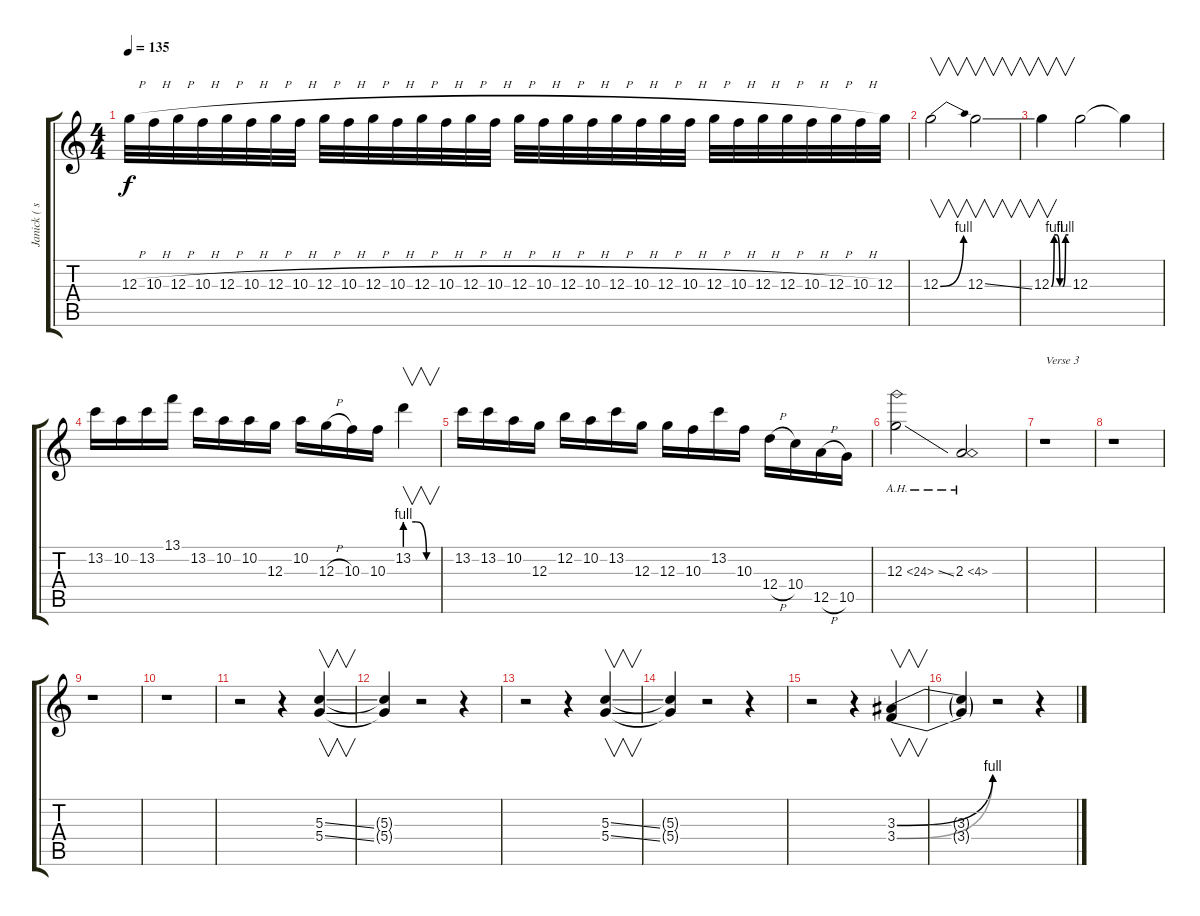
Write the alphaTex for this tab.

\track ("Janick ( solo )" "Janick ( s") {instrument distortionguitar}
\staff {score tabs}
\tuning (E4 B3 G3 D3 A2 E2) {hide}
\ts (4 4)
\tempo 135
\clef g2
\ks c
12.3{h}.32{dy f} 10.3{h}.32 12.3{h}.32 10.3{h}.32 12.3{h}.32 10.3{h}.32 12.3{h}.32 10.3{h}.32 12.3{h}.32 10.3{h}.32 12.3{h}.32 10.3{h}.32 12.3{h}.32 10.3{h}.32 12.3{h}.32 10.3{h}.32 12.3{h}.32 10.3{h}.32 12.3{h}.32 10.3{h}.32 12.3{h}.32 10.3{h}.32 12.3{h}.32 10.3{h}.32 12.3{h}.32 10.3{h}.32 12.3{h}.32 12.3{h}.32 10.3{h}.32 12.3{h}.32 10.3{h}.32 12.3.32 |
12.3{be (bend 0 0 60 4)}.2{v} 12.3{ss}.2{v} |
12.3{be (custom 0 0 10 4 20 4 30 0 40 0 50 4 60 4)}.4{v} 12.3.2 12.3{t}.4 |
13.2.16 10.2.16 13.2.16 13.1.16 13.2.16 10.2.16 10.2.16 12.3.16 10.2.16 12.3{h}.16 10.3.16 10.3.16 13.2{be (custom 0 4 20 4 40 0 60 0)}.4{v} |
13.2.16 13.2.16 10.2.16 12.3.16 12.2.16 10.2.16 13.2.16 12.3.16 12.3.16 10.3.16 13.2.16 10.3.16 12.4{h}.16 10.4.16 12.5{h}.16 10.5.16 |
12.3{ah 12 ss}.2 2.3{ah 2}.2 |
r.1{txt "Verse 3"} |
r.1 |
r.1 |
r.1 |
r.2 r.4 (5.3{ss} 5.4{ss}).4{v} |
(5.3{t} 5.4{t}).4 r.2 r.4 |
r.2 r.4 (5.3{ss} 5.4{ss}).4{v} |
(5.3{t} 5.4{t}).4 r.2 r.4 |
r.2 r.4 (3.3{be (bend 0 0 60 4)} 3.4{be (bend 0 0 60 4)}).4{v} |
(3.3{t} 3.4{t}).4 r.2 r.4
